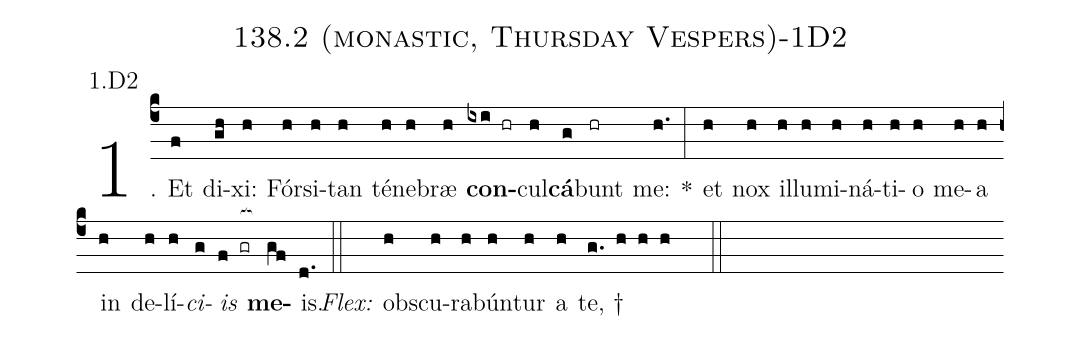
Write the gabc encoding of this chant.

name: 138.2 (monastic, Thursday Vespers)-1D2;
annotation: 1.D2;
%%
(c4)1. Et(f) di(gh)xi:(h) Fór(h)si(h)tan(h) té(h)ne(h)bræ(h) <b>con</b>(ixi hr)cul(h)<b>cá</b>(g)bunt(hr) me:(h.) *(:) et(h) nox(h) il(h)lu(h)mi(h)ná(h)ti(h)o(h) me(h)a(h) in(h) de(h)lí(h)<i>ci</i>(g)<i>is</i>(f gr[ocb:1{]) <b>me</b>(gf[ocb:0}])is.(d.) (::)
<i>Flex:</i>()  obs(h)cu(h)ra(h)bún(h)tur(h) a(h) te, †(g. h h h  ::)
